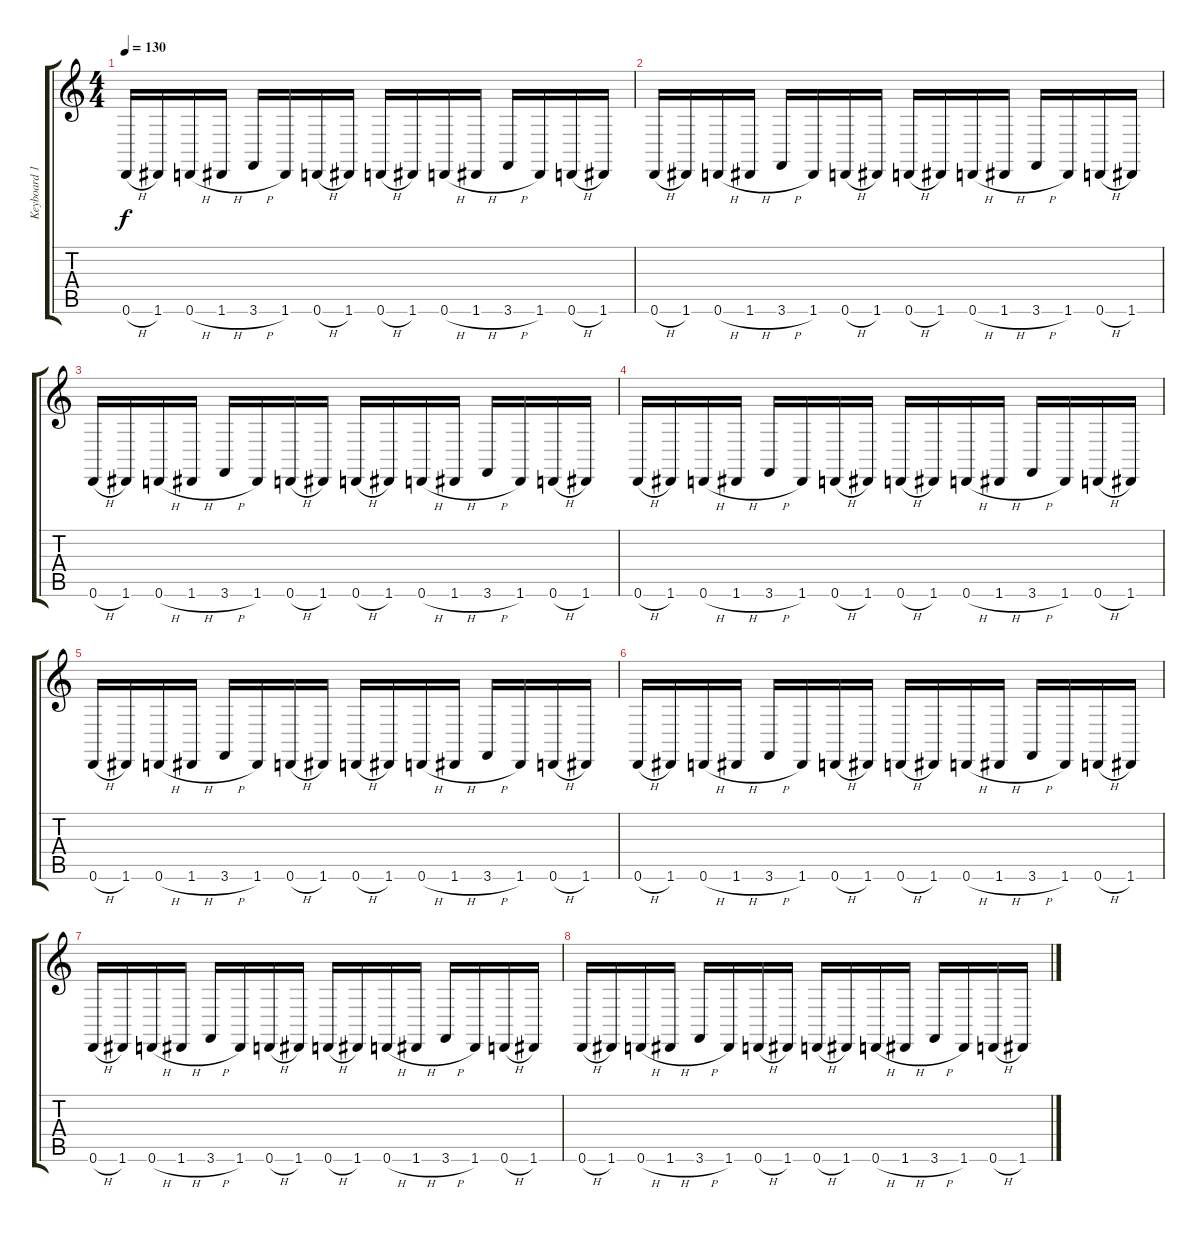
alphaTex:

\track ("Keyboard 1" "Keyboard 1") {instrument lead2sawtooth}
\staff {score tabs}
\tuning (D4 A3 F3 C3 G2 D2) {hide}
\ts (4 4)
\tempo 130
\clef g2
\ks c
0.6{h}.16{dy f} 1.6.16 0.6{h}.16 1.6{h}.16 3.6{h}.16 1.6.16 0.6{h}.16 1.6.16 0.6{h}.16 1.6.16 0.6{h}.16 1.6{h}.16 3.6{h}.16 1.6.16 0.6{h}.16 1.6.16 |
0.6{h}.16 1.6.16 0.6{h}.16 1.6{h}.16 3.6{h}.16 1.6.16 0.6{h}.16 1.6.16 0.6{h}.16 1.6.16 0.6{h}.16 1.6{h}.16 3.6{h}.16 1.6.16 0.6{h}.16 1.6.16 |
0.6{h}.16 1.6.16 0.6{h}.16 1.6{h}.16 3.6{h}.16 1.6.16 0.6{h}.16 1.6.16 0.6{h}.16 1.6.16 0.6{h}.16 1.6{h}.16 3.6{h}.16 1.6.16 0.6{h}.16 1.6.16 |
0.6{h}.16 1.6.16 0.6{h}.16 1.6{h}.16 3.6{h}.16 1.6.16 0.6{h}.16 1.6.16 0.6{h}.16 1.6.16 0.6{h}.16 1.6{h}.16 3.6{h}.16 1.6.16 0.6{h}.16 1.6.16 |
0.6{h}.16 1.6.16 0.6{h}.16 1.6{h}.16 3.6{h}.16 1.6.16 0.6{h}.16 1.6.16 0.6{h}.16 1.6.16 0.6{h}.16 1.6{h}.16 3.6{h}.16 1.6.16 0.6{h}.16 1.6.16 |
0.6{h}.16 1.6.16 0.6{h}.16 1.6{h}.16 3.6{h}.16 1.6.16 0.6{h}.16 1.6.16 0.6{h}.16 1.6.16 0.6{h}.16 1.6{h}.16 3.6{h}.16 1.6.16 0.6{h}.16 1.6.16 |
0.6{h}.16 1.6.16 0.6{h}.16 1.6{h}.16 3.6{h}.16 1.6.16 0.6{h}.16 1.6.16 0.6{h}.16 1.6.16 0.6{h}.16 1.6{h}.16 3.6{h}.16 1.6.16 0.6{h}.16 1.6.16 |
0.6{h}.16 1.6.16 0.6{h}.16 1.6{h}.16 3.6{h}.16 1.6.16 0.6{h}.16 1.6.16 0.6{h}.16 1.6.16 0.6{h}.16 1.6{h}.16 3.6{h}.16 1.6.16 0.6{h}.16 1.6.16
